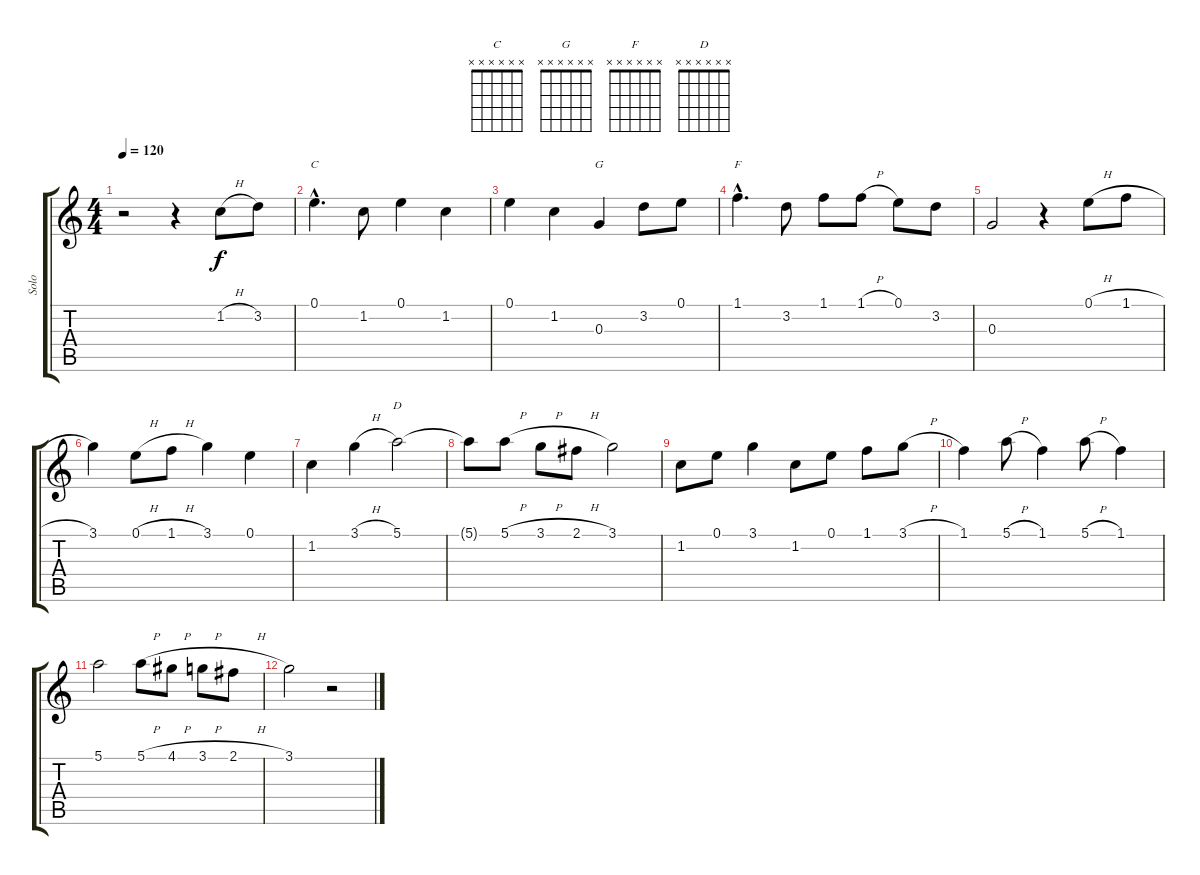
\track ("Solo" "Solo") {instrument overdrivenguitar}
\staff {score tabs}
\tuning (E4 B3 G3 D3 A2 E2) {hide}
\chord ("C" x x x x x x) {firstfret 0}
\chord ("G" x x x x x x) {firstfret 0}
\chord ("F" x x x x x x) {firstfret 0}
\chord ("D" x x x x x x) {firstfret 0}
\ts (4 4)
\tempo 120
\clef g2
\ks c
r.2{dy f instrument overdrivenguitar} r.4 1.2{h}.8 3.2.8 |
0.1{hac}.4{d ch "C"} 1.2.8 0.1.4 1.2.4 |
0.1.4 1.2.4 0.3.4{ch "G"} 3.2.8 0.1.8 |
1.1{hac}.4{d ch "F"} 3.2.8 1.1.8 1.1{h}.8 0.1.8 3.2.8 |
0.3.2 r.4 0.1{h}.8 1.1{h}.8 |
3.1.4 0.1{h}.8 1.1{h}.8 3.1.4 0.1.4 |
1.2.4 3.1{h}.4 5.1.2{ch "D"} |
5.1{t}.8 5.1{h}.8 3.1{h}.8 2.1{h}.8 3.1.2 |
1.2.8 0.1.8 3.1.4 1.2.8 0.1.8 1.1.8 3.1{h}.8 |
1.1.4 5.1{h}.8 1.1.4 5.1{h}.8 1.1.4 |
5.1.2 5.1{h}.8 4.1{h}.8 3.1{h}.8 2.1{h}.8 |
3.1.2 r.2
